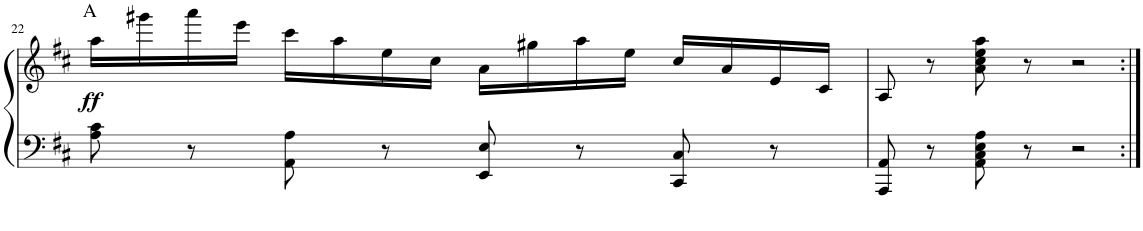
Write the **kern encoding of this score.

**kern	**kern	**dynam	**harte
*part1	*part1	*part1	*part1
*staff2	*staff1	*staff1/2	*
*I"Piano	*	*	*
*I'Pno.	*	*	*
!!LO:PB:g=z
*clefF4	*clefG2	*	*
*k[f#c#]	*k[f#c#]	*	*
*M4/4	*M4/4	*	*
*met(c)	*met(c)	*	*
=22	=22	=22	=22
!	!	!LO:DY:b	!
8A\ 8c#\	16aa\LL	ff	A:maj
.	16ggg#X\	.	.
8r	16aaa\	.	.
.	16eee\JJ	.	.
8AA\ 8A\	16ccc#\LL	.	.
.	16aa\	.	.
8r	16ee\	.	.
.	16cc#\JJ	.	.
8EE/ 8E/	16a\LL	.	.
.	16gg#X\	.	.
8r	16aa\	.	.
.	16ee\JJ	.	.
8CC#/ 8C#/	16cc#/LL	.	.
.	16a/	.	.
8r	16e/	.	.
.	16c#/JJ	.	.
=23	=23	=23	=23
8AAA/ 8AA/	8A/	.	.
8r	8r	.	.
8AA\ 8C#\ 8E\ 8A\	8a\ 8cc#\ 8ee\ 8aa\	.	.
8r	8r	.	.
2r	2r	.	.
=:|!	=:|!	=:|!	=:|!
*-	*-	*-	*-
